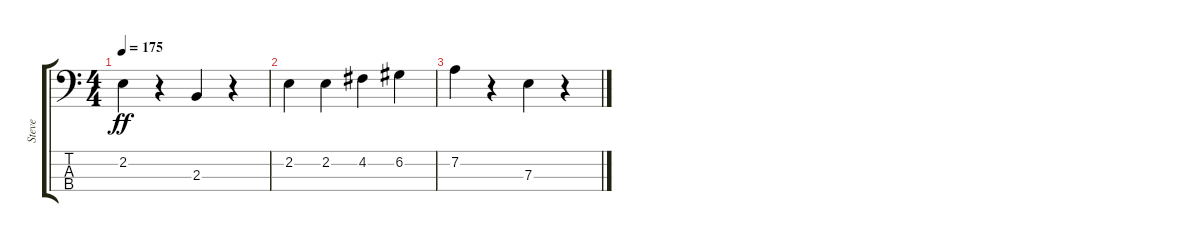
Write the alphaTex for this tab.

\track ("Steve" "Steve") {instrument acousticbass}
\staff {score tabs}
\tuning (G2 D2 A1 E1) {hide}
\ts (4 4)
\tempo 175
\clef f4
\ks c
2.2.4{dy ff} r.4 2.3.4 r.4 |
2.2.4 2.2.4 4.2.4 6.2.4 |
7.2.4 r.4 7.3.4 r.4
